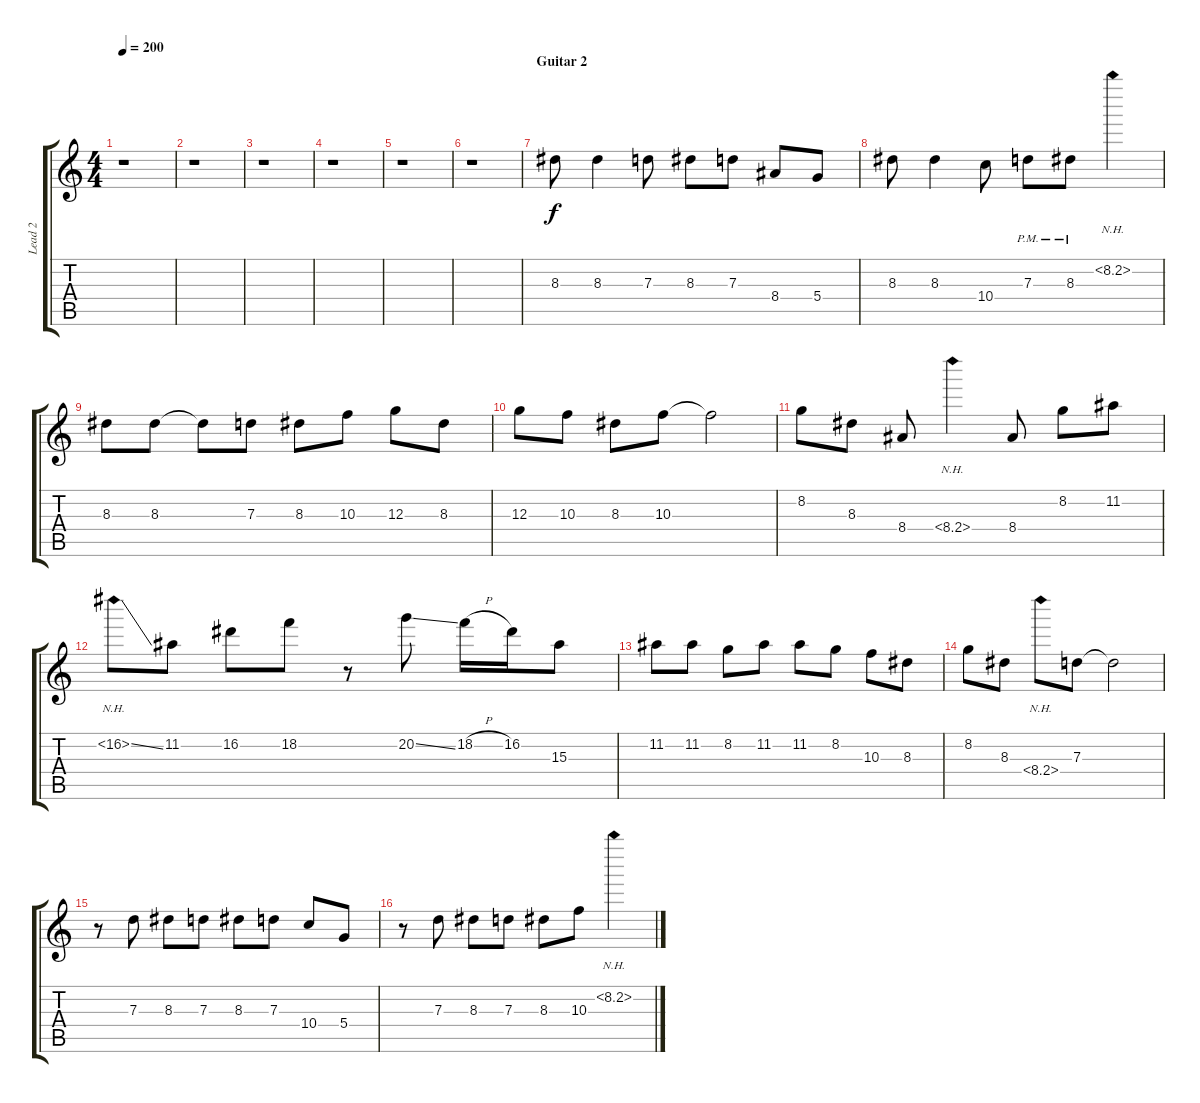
\track ("Lead 2" "Lead 2") {instrument distortionguitar}
\staff {score tabs}
\tuning (E4 B3 G3 D3 A2 E2) {hide}
\ts (4 4)
\tempo 200
\clef g2
\ks c
r.1{dy mp} |
r.1 |
r.1 |
r.1 |
r.1 |
r.1 |
\section ("" "Guitar 2")
8.3.8{dy f} 8.3.4 7.3.8 8.3.8 7.3.8 8.4.8 5.4.8 |
8.3.8 8.3.4 10.4.8 7.3{pm}.8 8.3{pm}.8 8.2{nh}.4 |
8.3.8 8.3.8 8.3{t}.8 7.3.8 8.3.8 10.3.8 12.3.8 8.3.8 |
12.3.8 10.3.8 8.3.8 10.3.8 10.3{t}.2 |
8.2.8 8.3.8 8.4.8 8.4{nh}.4 8.4.8 8.2.8 11.2.8 |
16.2{nh ss}.8 11.2.8 16.2.8 18.2.8 r.8 20.2{ss}.8 18.2{h}.16 16.2.16 15.3.8 |
11.2.8 11.2.8 8.2.8 11.2.8 11.2.8 8.2.8 10.3.8 8.3.8 |
8.2.8 8.3.8 8.4{nh}.8 7.3.8 7.3{t}.2 |
r.8 7.3.8 8.3.8 7.3.8 8.3.8 7.3.8 10.4.8 5.4.8 |
r.8 7.3.8 8.3.8 7.3.8 8.3.8 10.3.8 8.2{nh}.4
